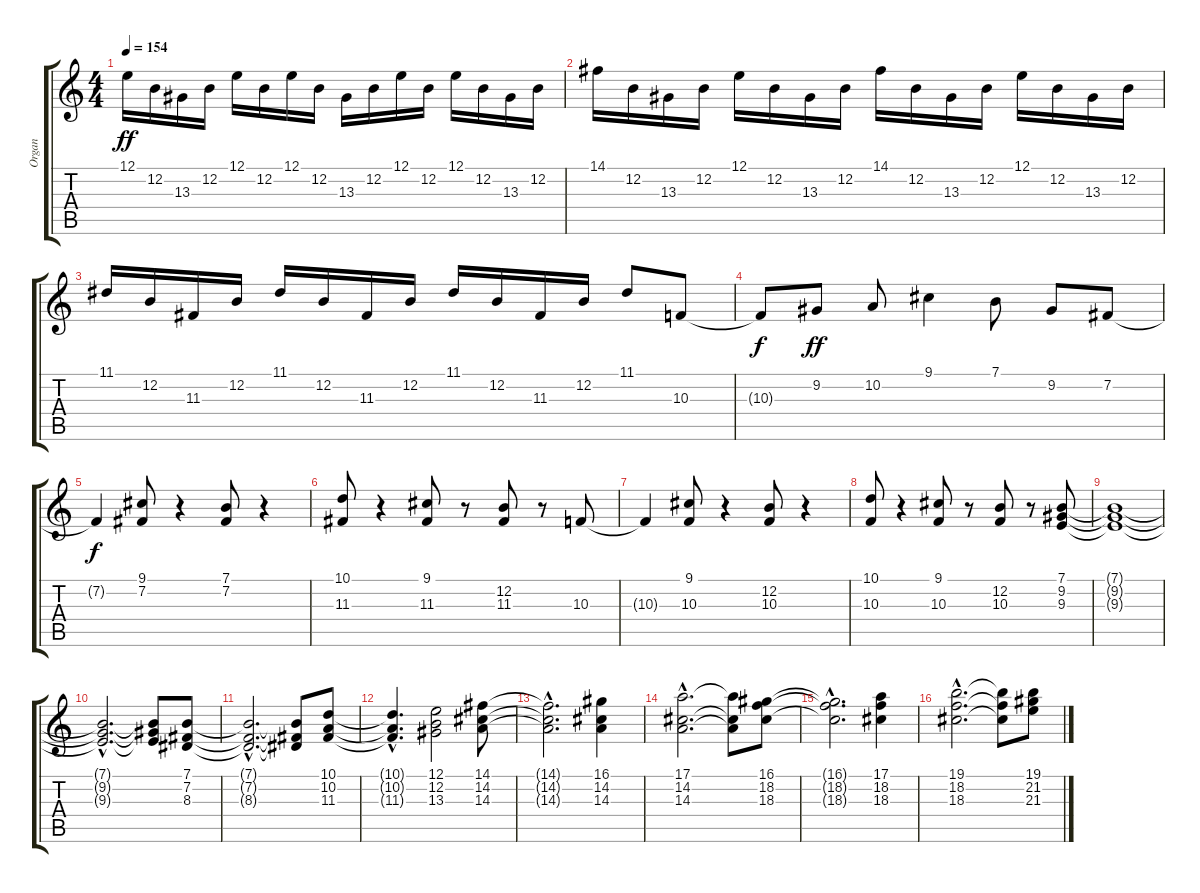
\track ("Organ" "Organ") {instrument churchorgan}
\staff {score tabs}
\tuning (E4 B3 G3 D3 A2 E2) {hide}
\ts (4 4)
\tempo 154
\clef g2
\ks c
12.1.16{dy ff} 12.2.16 13.3.16 12.2.16 12.1.16 12.2.16 12.1.16 12.2.16 13.3.16 12.2.16 12.1.16 12.2.16 12.1.16 12.2.16 13.3.16 12.2.16 |
14.1.16 12.2.16 13.3.16 12.2.16 12.1.16 12.2.16 13.3.16 12.2.16 14.1.16 12.2.16 13.3.16 12.2.16 12.1.16 12.2.16 13.3.16 12.2.16 |
11.1.16 12.2.16 11.3.16 12.2.16 11.1.16 12.2.16 11.3.16 12.2.16 11.1.16 12.2.16 11.3.16 12.2.16 11.1.8 10.3.8 |
10.3{t}.8{dy f} 9.2.8{dy ff} 10.2.8 9.1.4 7.1.8 9.2.8 7.2.8 |
7.2{t}.4{dy f} (9.1 7.2).8 r.4 (7.1 7.2).8 r.4 |
(10.1 11.3).8 r.4 (9.1 11.3).8 r.8 (12.2 11.3).8 r.8 10.3.8 |
10.3{t}.4 (9.1 10.3).8 r.4 (12.2 10.3).8 r.4 |
(10.1 10.3).8 r.4 (9.1 10.3).8 r.8 (12.2 10.3).8 r.8 (7.1 9.2 9.3).8 |
(7.1{t} 9.2{t} 9.3{t}).1 |
(7.1{hac t} 9.2{hac t} 9.3{hac t}).2{d} (7.1{t} 9.2{t} 9.3{t}).8 (7.1 7.2 8.3).8 |
(7.1{hac t} 7.2{hac t} 8.3{hac t}).2{d} (7.1{t} 7.2{t} 8.3{t}).8 (10.1 10.2 11.3).8 |
(10.1{hac t} 10.2{hac t} 11.3{hac t}).4{d} (12.1 12.2 13.3).2 (14.1 14.2 14.3).8 |
(14.1{hac t} 14.2{hac t} 14.3{hac t}).2{d} (16.1 14.2 14.3).4 |
(17.1{hac} 14.2{hac} 14.3{hac}).2{d} (17.1{t} 14.2{t} 14.3{t}).8 (16.1 18.2 18.3).8 |
(16.1{hac t} 18.2{hac t} 18.3{hac t}).2{d} (17.1 18.2 18.3).4 |
(19.1{hac} 18.2{hac} 18.3{hac}).2{d} (19.1{t} 18.2{t} 18.3{t}).8 (19.1 21.2 21.3).8
